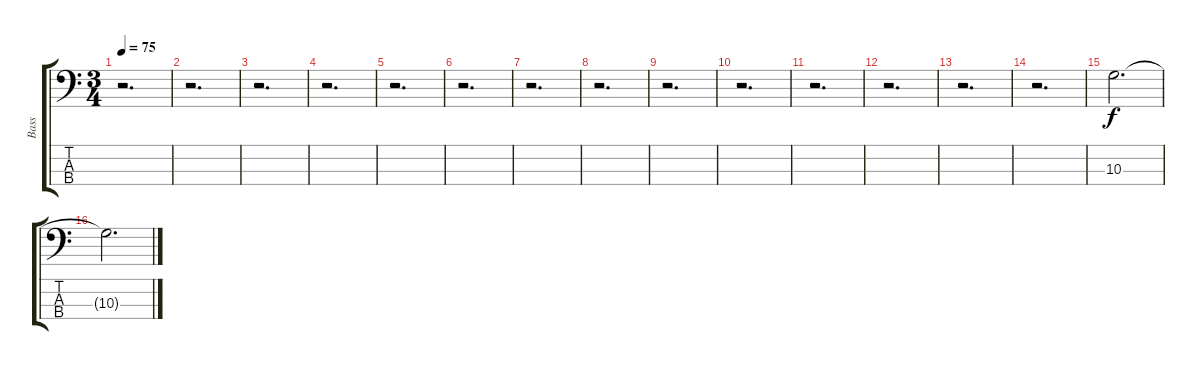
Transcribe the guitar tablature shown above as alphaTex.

\track ("Bass" "Bass") {instrument electricbassfinger}
\staff {score tabs}
\tuning (G2 D2 A1 D1) {hide}
\ts (3 4)
\tempo 75
\clef f4
\ks c
r.2{d dy f} |
r.2{d} |
r.2{d} |
r.2{d} |
r.2{d} |
r.2{d} |
r.2{d} |
r.2{d} |
r.2{d} |
r.2{d} |
r.2{d} |
r.2{d} |
r.2{d} |
r.2{d} |
10.3.2{d} |
10.3{t}.2{d}
